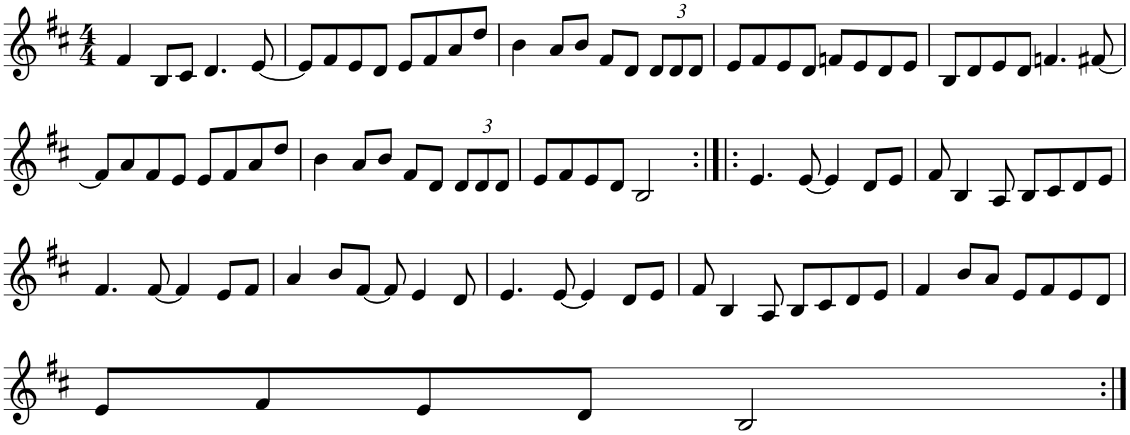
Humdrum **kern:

**kern
*part1
*staff1
*I"Piano
*I'Pno
*clefG2
*k[f#c#]
*b:
*M4/4
=1
4f#/
8B/L
8c#/J
4.d/
[8e/
=2
8e/L]
8f#/
8e/
8d/J
8e/L
8f#/
8a/
8dd/J
=3
4b\
8a/L
8b/J
8f#/L
8d/J
*Xbrackettup
12d/L
12d/
12d/J
=4
8e/L
8f#/
8e/
8d/J
8fn/L
8e/
8d/
8e/J
=5
8B/L
8d/
8e/
8d/J
4.fn/
[8f#X/
!!LO:LB:g=z
=6
8f#/L]
8a/
8f#/
8e/J
8e/L
8f#/
8a/
8dd/J
=7
4b\
8a/L
8b/J
8f#/L
8d/J
12d/L
12d/
12d/J
=8
8e/L
8f#/
8e/
8d/J
2B/
=9:|!|:
4.e/
[8e/
4e/]
8d/L
8e/J
=10
8f#/
4B/
8A/
8B/L
8c#/
8d/
8e/J
!!LO:LB:g=z
=11
4.f#/
[8f#/
4f#/]
8e/L
8f#/J
=12
4a/
8b/L
[8f#/J
8f#/]
4e/
8d/
=13
4.e/
[8e/
4e/]
8d/L
8e/J
=14
8f#/
4B/
8A/
8B/L
8c#/
8d/
8e/J
=15
4f#/
8b/L
8a/J
8e/L
8f#/
8e/
8d/J
!!LO:LB:g=z
=16
8e/L
8f#/
8e/
8d/J
2B/
=:|!
*-
